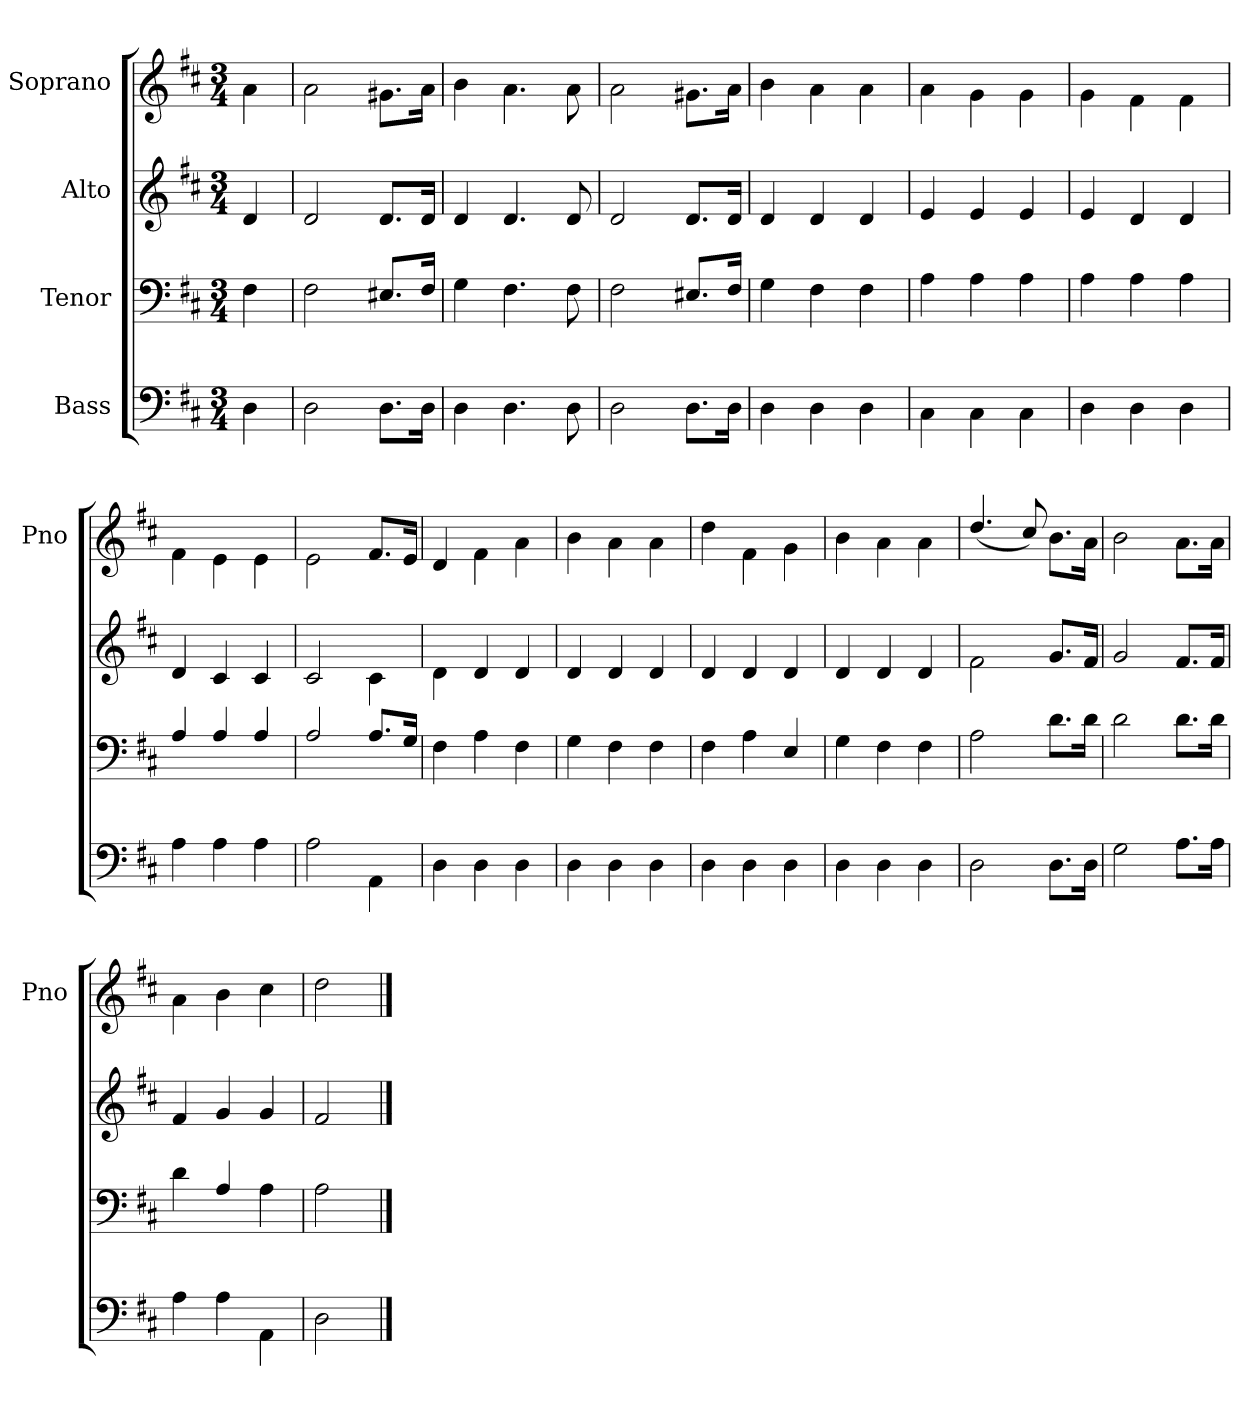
**kern	**kern	**kern	**kern
*part4	*part3	*part2	*part1
*staff4	*staff3	*staff2	*staff1
*I"Bass	*I"Tenor	*I"Alto	*I"Soprano
*	*	*	*I'Pno
*clefF4	*clefF4	*clefG2	*clefG2
*k[f#c#]	*k[f#c#]	*k[f#c#]	*k[f#c#]
*D:	*D:	*D:	*D:
*M3/4	*M3/4	*M3/4	*M3/4
=	=	=	=
4D\	4F#\	4d/	4a\
=	=	=	=
2D\	2F#\	2d/	2a\
8.D\L	8.E#X/L	8.d/L	8.g#X\L
16D\Jk	16F#/Jk	16d/Jk	16a\Jk
=	=	=	=
4D\	4G\	4d/	4b\
4.D\	4.F#\	4.d/	4.a\
8D\	8F#\	8d/	8a\
=	=	=	=
2D\	2F#\	2d/	2a\
8.D\L	8.E#X/L	8.d/L	8.g#X\L
16D\Jk	16F#/Jk	16d/Jk	16a\Jk
=	=	=	=
4D\	4G\	4d/	4b\
4D\	4F#\	4d/	4a\
4D\	4F#\	4d/	4a\
=	=	=	=
4C#\	4A\	4e/	4a\
4C#\	4A\	4e/	4g\
4C#\	4A\	4e/	4g\
=	=	=	=
4D\	4A\	4e/	4g\
4D\	4A\	4d/	4f#\
4D\	4A\	4d/	4f#\
=	=	=	=
4A\	4A/	4d/	4f#\
4A\	4A/	4c#/	4e\
4A\	4A/	4c#/	4e\
=	=	=	=
2A\	2A/	2c#/	2e\
4AA\	8.A/L	4c#\	8.f#/L
.	16G/Jk	.	16e/Jk
=	=	=	=
4D\	4F#\	4d\	4d/
4D\	4A\	4d/	4f#\
4D\	4F#\	4d/	4a\
=	=	=	=
4D\	4G\	4d/	4b\
4D\	4F#\	4d/	4a\
4D\	4F#\	4d/	4a\
=	=	=	=
4D\	4F#\	4d/	4dd\
4D\	4A\	4d/	4f#\
4D\	4E/	4d/	4g\
=	=	=	=
4D\	4G\	4d/	4b\
4D\	4F#\	4d/	4a\
4D\	4F#\	4d/	4a\
=	=	=	=
2D\	2A\	2f#\	(>4.dd/
.	.	.	8cc#/)
8.D\L	8.d\L	8.g/L	8.b\L
16D\Jk	16d\Jk	16f#/Jk	16a\Jk
=	=	=	=
2G\	2d\	2g/	2b\
8.A\L	8.d\L	8.f#/L	8.a\L
16A\Jk	16d\Jk	16f#/Jk	16a\Jk
=	=	=	=
4A\	4d\	4f#/	4a\
4A\	4A/	4g/	4b\
4AA\	4A\	4g/	4cc#\
=	=	=	=
2D\	2A\	2f#/	2dd\
==	==	==	==
*-	*-	*-	*-
